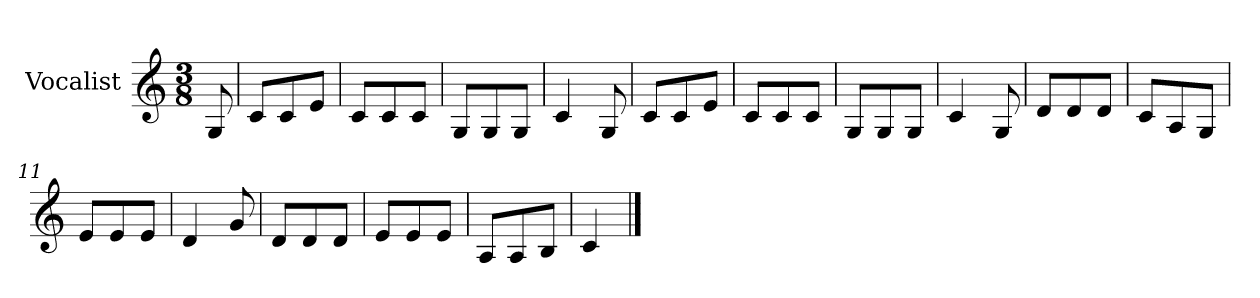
**kern
*part1
*staff1
*I"Vocalist
*k[]
*C:
*M3/8
=
8G
=1
8cL
8c
8eJ
=2
8cL
8c
8cJ
=3
8GL
8G
8GJ
=4
4c
8G
=5
8cL
8c
8eJ
=6
8cL
8c
8cJ
=7
8GL
8G
8GJ
=8
4c
8G
=9
8dL
8d
8dJ
=10
8cL
8A
8GJ
=11
8eL
8e
8eJ
=12
4d
8g
=13
8dL
8d
8dJ
=14
8eL
8e
8eJ
=15
8AL
8A
8BJ
=16
4c
==
*-
